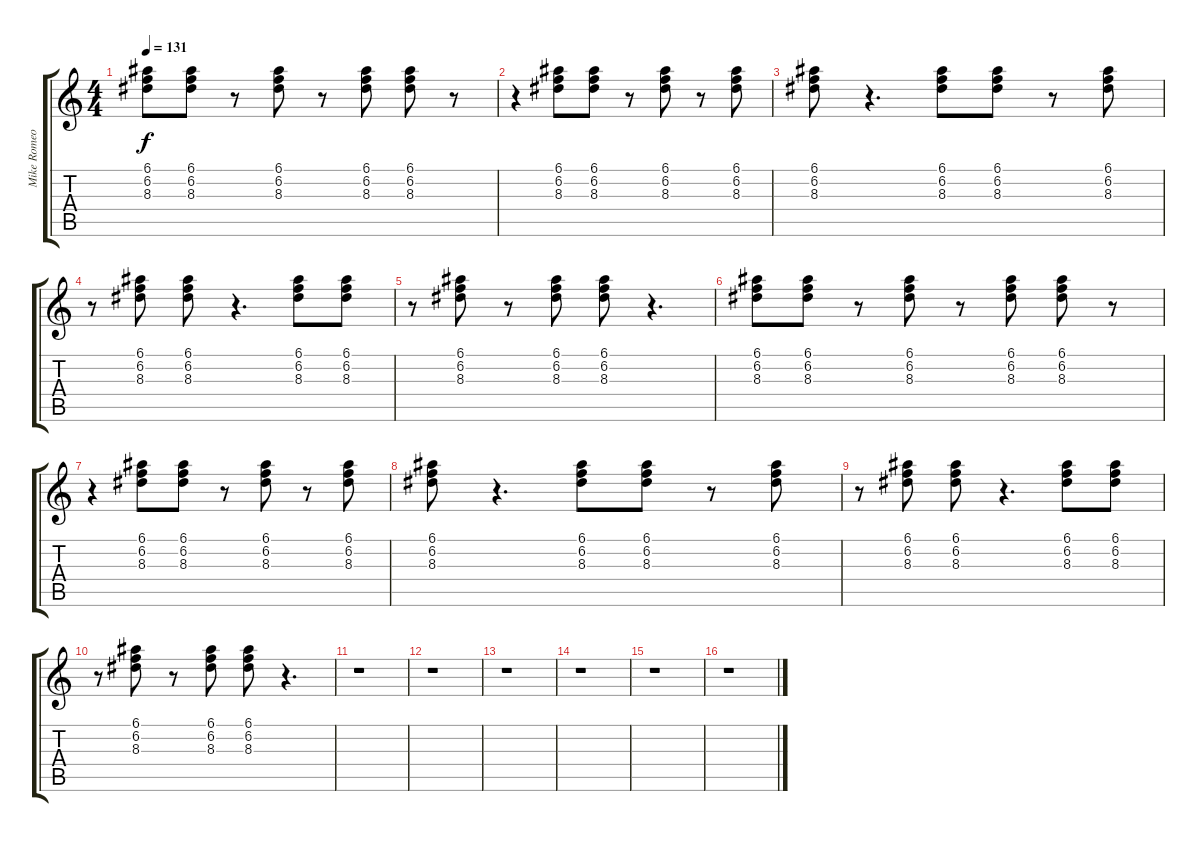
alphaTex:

\track ("Mike Romeo (E-Guitar)" "Mike Romeo") {instrument distortionguitar}
\staff {score tabs}
\tuning (E4 B3 G3 D3 A2 E2) {hide}
\ts (4 4)
\tempo 131
\clef g2
\ks c
(6.1 6.2 8.3).8{dy f} (6.1 6.2 8.3).8 r.8 (6.1 6.2 8.3).8 r.8 (6.1 6.2 8.3).8 (6.1 6.2 8.3).8 r.8 |
r.4 (6.1 6.2 8.3).8 (6.1 6.2 8.3).8 r.8 (6.1 6.2 8.3).8 r.8 (6.1 6.2 8.3).8 |
(6.1 6.2 8.3).8 r.4{d} (6.1 6.2 8.3).8 (6.1 6.2 8.3).8 r.8 (6.1 6.2 8.3).8 |
r.8 (6.1 6.2 8.3).8 (6.1 6.2 8.3).8 r.4{d} (6.1 6.2 8.3).8 (6.1 6.2 8.3).8 |
r.8 (6.1 6.2 8.3).8 r.8 (6.1 6.2 8.3).8 (6.1 6.2 8.3).8 r.4{d} |
(6.1 6.2 8.3).8 (6.1 6.2 8.3).8 r.8 (6.1 6.2 8.3).8 r.8 (6.1 6.2 8.3).8 (6.1 6.2 8.3).8 r.8 |
r.4 (6.1 6.2 8.3).8 (6.1 6.2 8.3).8 r.8 (6.1 6.2 8.3).8 r.8 (6.1 6.2 8.3).8 |
(6.1 6.2 8.3).8 r.4{d} (6.1 6.2 8.3).8 (6.1 6.2 8.3).8 r.8 (6.1 6.2 8.3).8 |
r.8 (6.1 6.2 8.3).8 (6.1 6.2 8.3).8 r.4{d} (6.1 6.2 8.3).8 (6.1 6.2 8.3).8 |
r.8 (6.1 6.2 8.3).8 r.8 (6.1 6.2 8.3).8 (6.1 6.2 8.3).8 r.4{d} |
r.1 |
r.1 |
r.1 |
r.1 |
r.1 |
r.1
